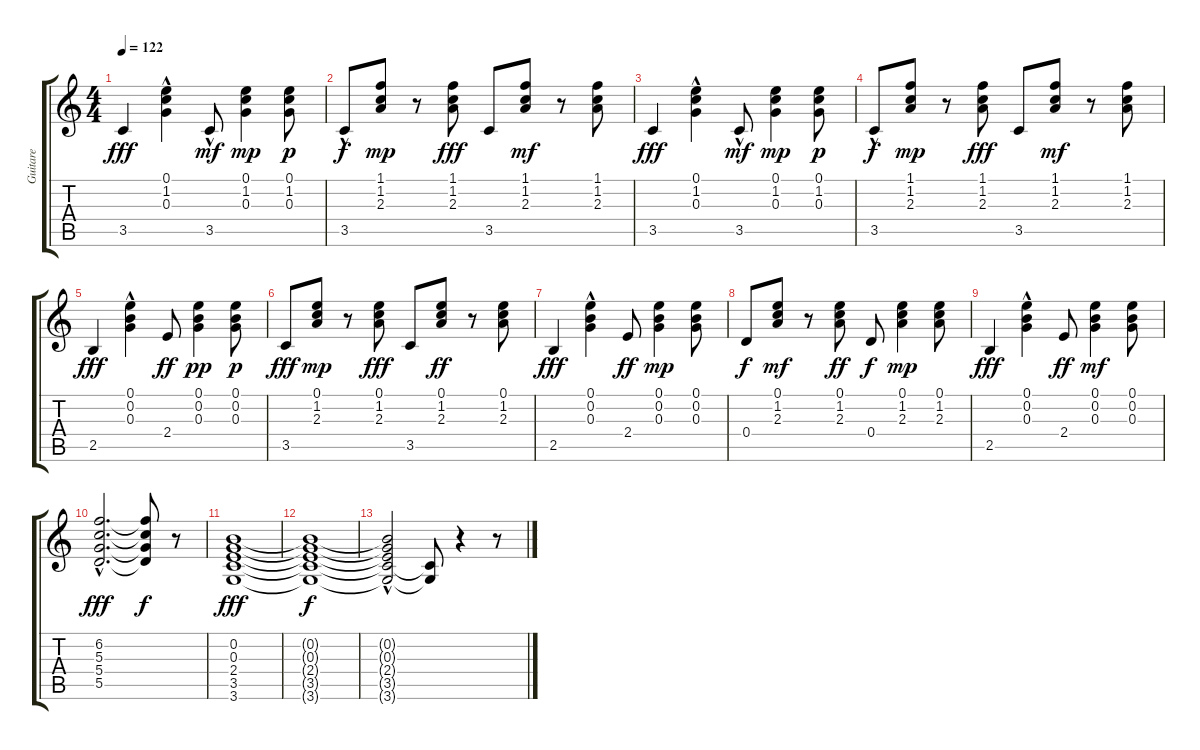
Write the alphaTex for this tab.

\track ("Guitare  " "Guitare  ") {instrument acousticguitarnylon}
\staff {score tabs}
\tuning (E4 B3 G3 D3 A2 E2) {hide}
\ts (4 4)
\tempo 122
\clef g2
\ks c
3.5.4{dy fff} (0.1{hac} 1.2{hac} 0.3{hac}).4 3.5{hac}.8{dy mf} (0.1 1.2 0.3).4{dy mp} (0.1 1.2 0.3).8{dy p} |
3.5{hac}.8{dy f} (1.1 1.2 2.3).8{dy mp} r.8 (1.1 1.2 2.3).8{dy fff} 3.5.8 (1.1 1.2 2.3).8{dy mf} r.8 (1.1 1.2 2.3).8 |
3.5.4{dy fff} (0.1{hac} 1.2{hac} 0.3{hac}).4 3.5{hac}.8{dy mf} (0.1 1.2 0.3).4{dy mp} (0.1 1.2 0.3).8{dy p} |
3.5{hac}.8{dy f} (1.1 1.2 2.3).8{dy mp} r.8 (1.1 1.2 2.3).8{dy fff} 3.5.8 (1.1 1.2 2.3).8{dy mf} r.8 (1.1 1.2 2.3).8 |
2.5.4{dy fff} (0.1{hac} 0.2{hac} 0.3).4 2.4.8{dy ff} (0.1 0.2 0.3).4{dy pp} (0.1 0.2 0.3).8{dy p} |
3.5.8{dy fff} (0.1 1.2 2.3).8{dy mp} r.8 (0.1 1.2 2.3).8{dy fff} 3.5.8 (0.1 1.2 2.3).8{dy ff} r.8 (0.1 1.2 2.3).8 |
2.5.4{dy fff} (0.1{hac} 0.2{hac} 0.3).4 2.4.8{dy ff} (0.1 0.2 0.3).4{dy mp} (0.1 0.2 0.3).8 |
0.4.8{dy f} (0.1 1.2 2.3).8{dy mf} r.8 (0.1 1.2 2.3).8{dy ff} 0.4.8{dy f} (0.1 1.2 2.3).4{dy mp} (0.1 1.2 2.3).8 |
2.5.4{dy fff} (0.1{hac} 0.2{hac} 0.3).4 2.4.8{dy ff} (0.1 0.2 0.3).4{dy mf} (0.1 0.2 0.3).8 |
(6.2{hac} 5.3{hac} 5.4{hac} 5.5{hac}).2{d dy fff} (6.2{t} 5.3{t} 5.4{t} 5.5{t}).8{dy f} r.8 |
(0.2 0.3 2.4 3.5 3.6).1{dy fff} |
(0.2{t} 0.3{t} 2.4{t} 3.5{t} 3.6{t}).1{dy f} |
(0.2{t} 0.3{hac t} 2.4{hac t} 3.5{t} 3.6{t}).2 (3.5{t} 3.6{t}).8 r.4 r.8
